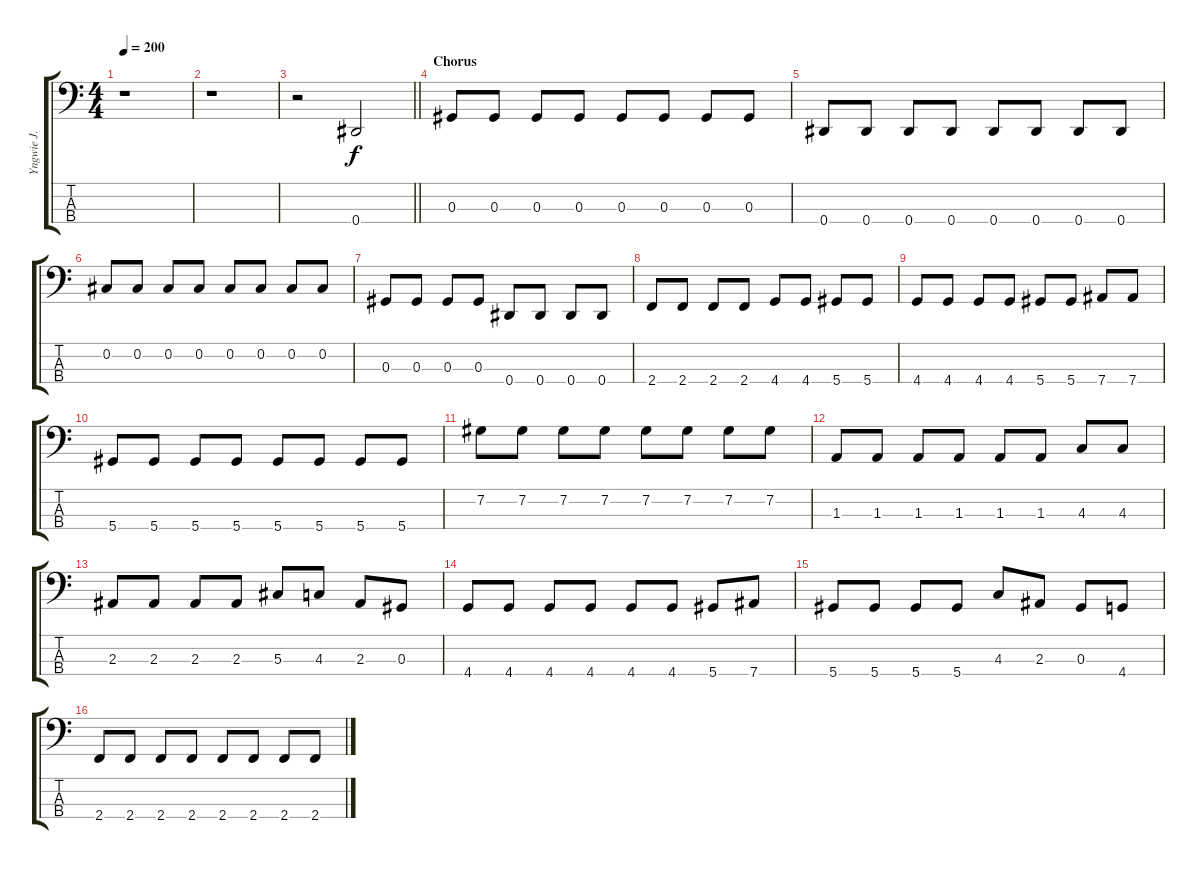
\track ("Yngwie J. Malmsteen" "Yngwie J. ") {instrument electricbassfinger}
\staff {score tabs}
\tuning (Gb2 Db2 Ab1 Eb1) {hide}
\ts (4 4)
\tempo 200
\clef f4
\ks c
r.1{dy f} |
r.1 |
\barLineRight lightlight
r.2 0.4.2 |
\section ("" "Chorus")
0.3.8 0.3.8 0.3.8 0.3.8 0.3.8 0.3.8 0.3.8 0.3.8 |
0.4.8 0.4.8 0.4.8 0.4.8 0.4.8 0.4.8 0.4.8 0.4.8 |
0.2.8 0.2.8 0.2.8 0.2.8 0.2.8 0.2.8 0.2.8 0.2.8 |
0.3.8 0.3.8 0.3.8 0.3.8 0.4.8 0.4.8 0.4.8 0.4.8 |
2.4.8 2.4.8 2.4.8 2.4.8 4.4.8 4.4.8 5.4.8 5.4.8 |
4.4.8 4.4.8 4.4.8 4.4.8 5.4.8 5.4.8 7.4.8 7.4.8 |
5.4.8 5.4.8 5.4.8 5.4.8 5.4.8 5.4.8 5.4.8 5.4.8 |
7.2.8 7.2.8 7.2.8 7.2.8 7.2.8 7.2.8 7.2.8 7.2.8 |
1.3.8 1.3.8 1.3.8 1.3.8 1.3.8 1.3.8 4.3.8 4.3.8 |
2.3.8 2.3.8 2.3.8 2.3.8 5.3.8 4.3.8 2.3.8 0.3.8 |
4.4.8 4.4.8 4.4.8 4.4.8 4.4.8 4.4.8 5.4.8 7.4.8 |
5.4.8 5.4.8 5.4.8 5.4.8 4.3.8 2.3.8 0.3.8 4.4.8 |
2.4.8 2.4.8 2.4.8 2.4.8 2.4.8 2.4.8 2.4.8 2.4.8
